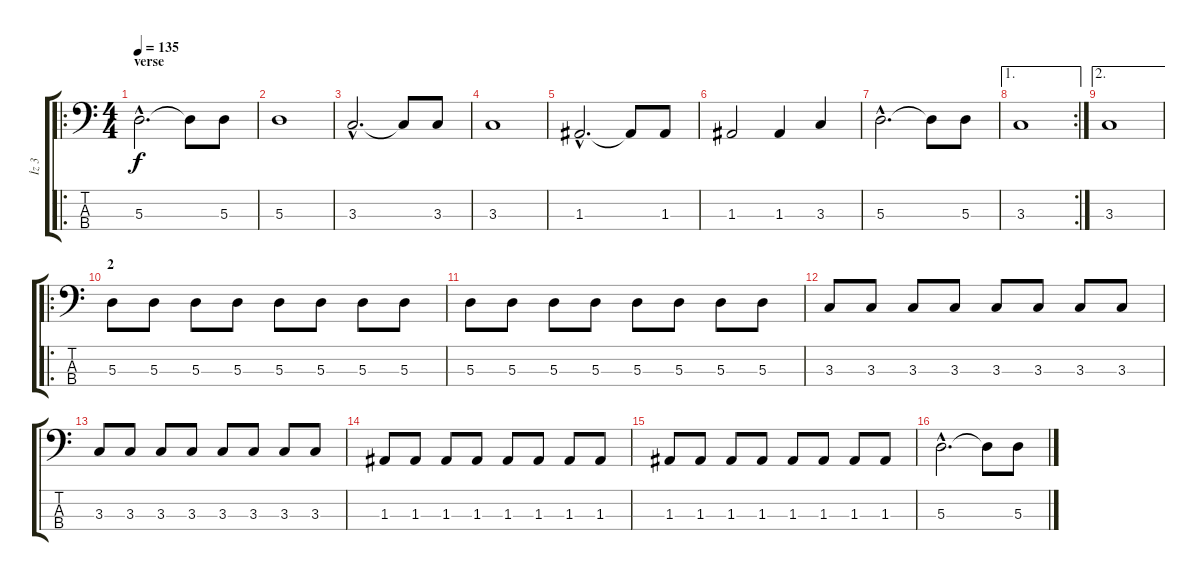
\track ("İz 3" "İz 3") {instrument electricbasspick}
\staff {score tabs}
\tuning (G2 D2 A1 E1) {hide}
\ro
\ts (4 4)
\section ("" "verse")
\tempo 135
\clef f4
\ks c
5.3{hac}.2{d dy f} 5.3{t}.8 5.3.8 |
5.3.1 |
3.3{hac}.2{d} 3.3{t}.8 3.3.8 |
3.3.1 |
1.3{hac}.2{d} 1.3{t}.8 1.3.8 |
1.3.2 1.3.4 3.3.4 |
5.3{hac}.2{d} 5.3{t}.8 5.3.8 |
\ae 1
\rc 2
3.3.1 |
\ae 2
3.3.1 |
\ro
\section ("" "2")
5.3.8 5.3.8 5.3.8 5.3.8 5.3.8 5.3.8 5.3.8 5.3.8 |
5.3.8 5.3.8 5.3.8 5.3.8 5.3.8 5.3.8 5.3.8 5.3.8 |
3.3.8 3.3.8 3.3.8 3.3.8 3.3.8 3.3.8 3.3.8 3.3.8 |
3.3.8 3.3.8 3.3.8 3.3.8 3.3.8 3.3.8 3.3.8 3.3.8 |
1.3.8 1.3.8 1.3.8 1.3.8 1.3.8 1.3.8 1.3.8 1.3.8 |
1.3.8 1.3.8 1.3.8 1.3.8 1.3.8 1.3.8 1.3.8 1.3.8 |
5.3{hac}.2{d} 5.3{t}.8 5.3.8
